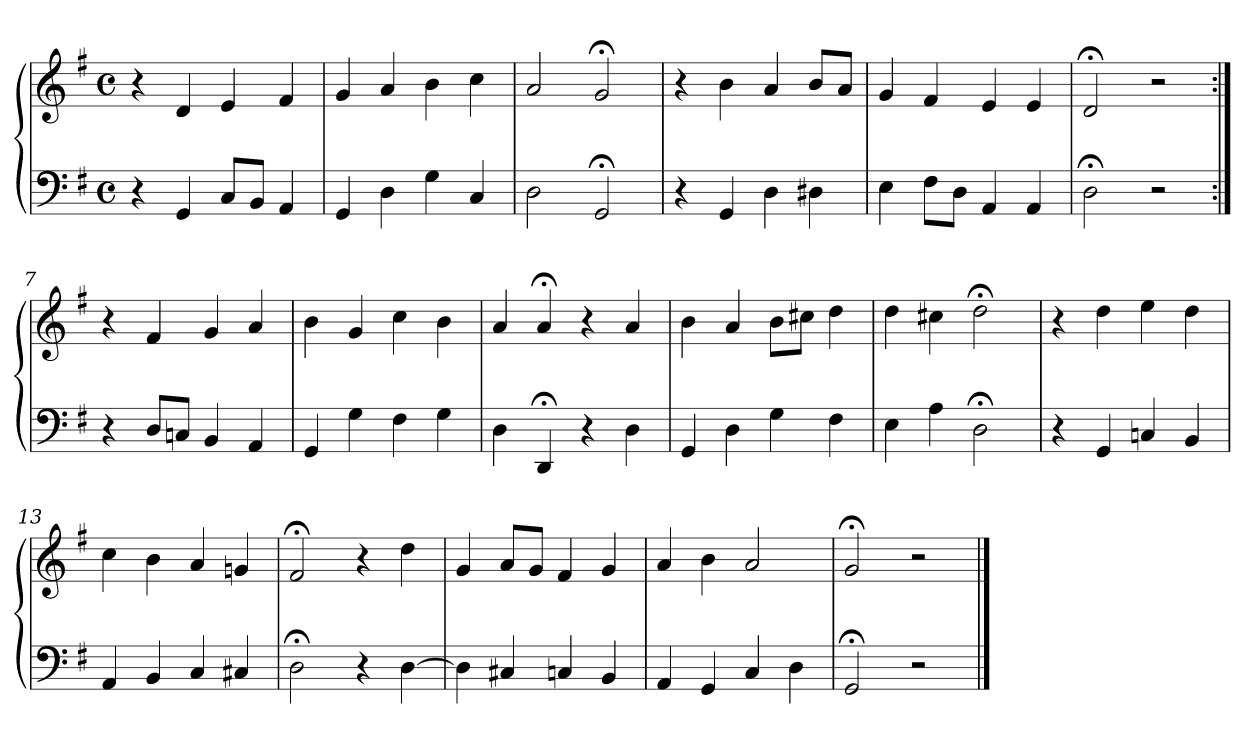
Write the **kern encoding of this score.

**kern	**kern
*part1	*part1
*staff2	*staff1
*clefF4	*clefG2
*k[f#]	*k[f#]
*M4/4	*M4/4
*met(c)	*met(c)
=1	=1
4r	4r
4GG	4d
8CL	4e
8BBJ	.
4AA	4f#
=2	=2
4GG	4g
4D	4a
4G	4b
4C	4cc
=3	=3
2D	2a
2GG;<	2g;<
=4	=4
4r	4r
4GG	4b
4D	4a
4D#X	8bL
.	8aJ
=5	=5
4E	4g
8F#L	4f#
8DJ	.
4AA	4e
4AA	4e
=6	=6
2D;<	2d;<
2r	2r
=7:|!	=7:|!
4r	4r
8DL	4f#
8CnJ	.
4BB	4g
4AA	4a
!!LO:LB:g=z
=8	=8
4GG	4b
4G	4g
4F#	4cc
4G	4b
=9	=9
4D	4a
4DD;<	4a;<
4r	4r
4D	4a
=10	=10
4GG	4b
4D	4a
4G	8bL
.	8cc#XJ
4F#	4dd
=11	=11
4E	4dd
4A	4cc#X
2D;<	2dd;<
=12	=12
4r	4r
4GG	4dd
4Cn	4ee
4BB	4dd
=13	=13
4AA	4cc
4BB	4b
4C	4a
4C#X	4gn
=14	=14
2D;<	2f#;<
4r	4r
[4D	4dd
!!LO:LB:g=z
=15	=15
4D]	4g
4C#X	8aL
.	8gJ
4Cn	4f#
4BB	4g
=16	=16
4AA	4a
4GG	4b
4C	2a
4D	.
=17	=17
2GG;<	2g;<
2r	2r
==	==
*-	*-
